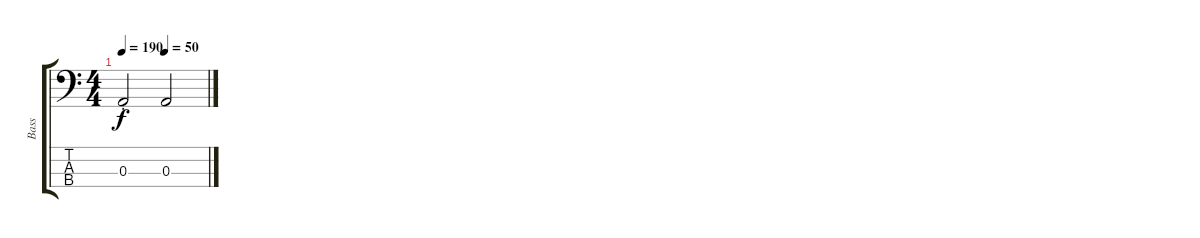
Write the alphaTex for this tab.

\track ("Bass" "Bass") {instrument electricbassfinger}
\staff {score tabs}
\tuning (G2 D2 A1 E1) {hide}
\ts (4 4)
\tempo 190
\tempo (50 0.5)
\clef f4
\ks c
0.3{st}.2{dy f} 0.3.2
